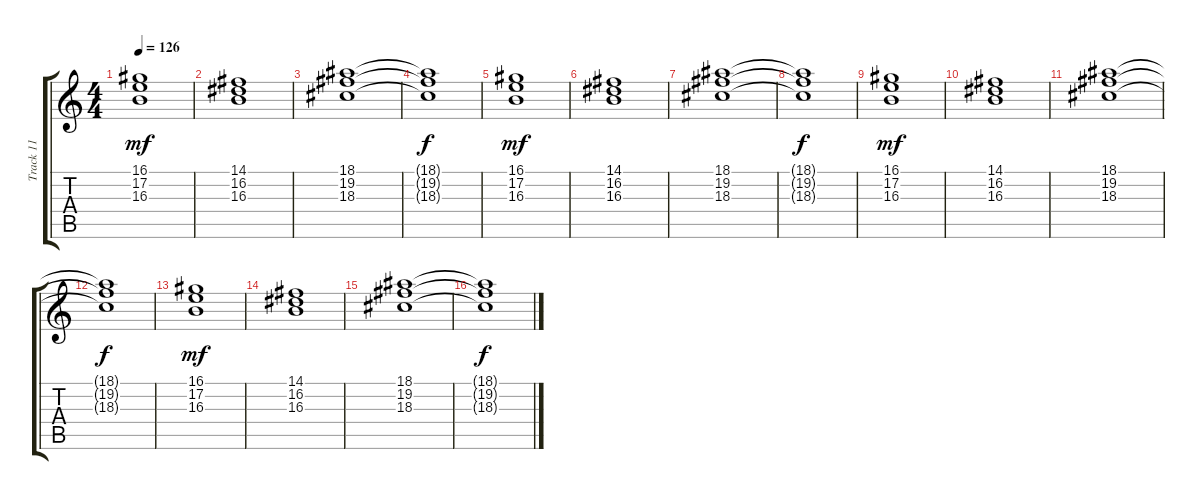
\track ("Track 11" "Track 11") {instrument rockorgan}
\staff {score tabs}
\tuning (E4 B3 G3 D3 A2 E2) {hide}
\ts (4 4)
\tempo 126
\clef g2
\ks c
(16.1 17.2 16.3).1{dy mf} |
(14.1 16.2 16.3).1 |
(18.1 19.2 18.3).1 |
(18.1{t} 19.2{t} 18.3{t}).1{dy f} |
(16.1 17.2 16.3).1{dy mf} |
(14.1 16.2 16.3).1 |
(18.1 19.2 18.3).1 |
(18.1{t} 19.2{t} 18.3{t}).1{dy f} |
(16.1 17.2 16.3).1{dy mf} |
(14.1 16.2 16.3).1 |
(18.1 19.2 18.3).1 |
(18.1{t} 19.2{t} 18.3{t}).1{dy f} |
(16.1 17.2 16.3).1{dy mf} |
(14.1 16.2 16.3).1 |
(18.1 19.2 18.3).1 |
(18.1{t} 19.2{t} 18.3{t}).1{dy f}
